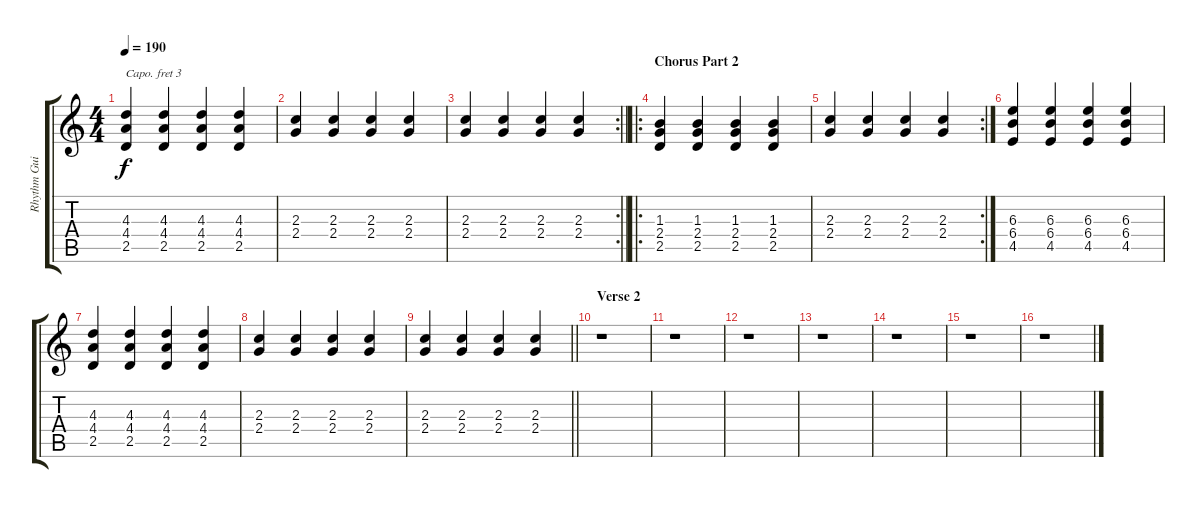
\track ("Rhythm Guitar" "Rhythm Gui") {instrument distortionguitar}
\staff {score tabs}
\capo 3
\tuning (E4 B3 G3 D3 A2 E2) {hide}
\ts (4 4)
\tempo 190
\clef g2
\ks c
(4.3 4.4 2.5).4{dy f} (4.3 4.4 2.5).4 (4.3 4.4 2.5).4 (4.3 4.4 2.5).4 |
(2.3 2.4).4 (2.3 2.4).4 (2.3 2.4).4 (2.3 2.4).4 |
\rc 2
\barLineRight lightlight
(2.3 2.4).4 (2.3 2.4).4 (2.3 2.4).4 (2.3 2.4).4 |
\ro
\section ("" "Chorus Part 2")
(1.3 2.4 2.5).4 (1.3 2.4 2.5).4 (1.3 2.4 2.5).4 (1.3 2.4 2.5).4 |
\rc 2
(2.3 2.4).4 (2.3 2.4).4 (2.3 2.4).4 (2.3 2.4).4 |
(6.3 6.4 4.5).4 (6.3 6.4 4.5).4 (6.3 6.4 4.5).4 (6.3 6.4 4.5).4 |
(4.3 4.4 2.5).4 (4.3 4.4 2.5).4 (4.3 4.4 2.5).4 (4.3 4.4 2.5).4 |
(2.3 2.4).4 (2.3 2.4).4 (2.3 2.4).4 (2.3 2.4).4 |
\barLineRight lightlight
(2.3 2.4).4 (2.3 2.4).4 (2.3 2.4).4 (2.3 2.4).4 |
\section ("" "Verse 2")
r.1 |
r.1 |
r.1 |
r.1 |
r.1 |
r.1 |
r.1
